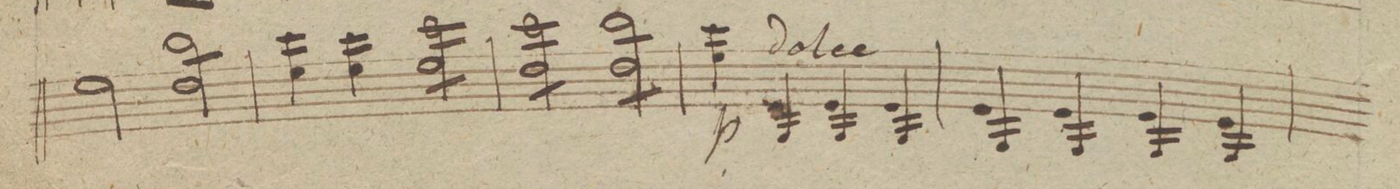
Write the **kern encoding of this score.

**kern	**dynam
*I"Violino 1mo	*
*clefG2	*
*k[]	*
*met(c|)	*
*M2/2	*
2ee\	.
2bb\ 2dd\	.
=186	=186
4ccc\ 4ee\	.
4ccc\ 4ee\	.
8ccc\L 8ee\	.
8ccc\ 8ee\	.
8ccc\ 8ee\	.
8ccc\J 8ee\	.
=187	=187
8ccc\L 8dd\	.
8ccc\ 8dd\	.
8ccc\ 8dd\	.
8ccc\J 8dd\	.
8bb\L 8dd\	.
8bb\ 8dd\	.
8bb\ 8dd\	.
8bb\J 8dd\	.
=188	=188
4ccc\ 4ee\	p
4e/ 4G/	.
4e/ 4G/	.
4e/ 4G/	.
=189	=189
4e/ 4G/	.
4e/ 4G/	.
4e/ 4G/	.
4e/ 4G/	.
=190	=190
*-	*-
